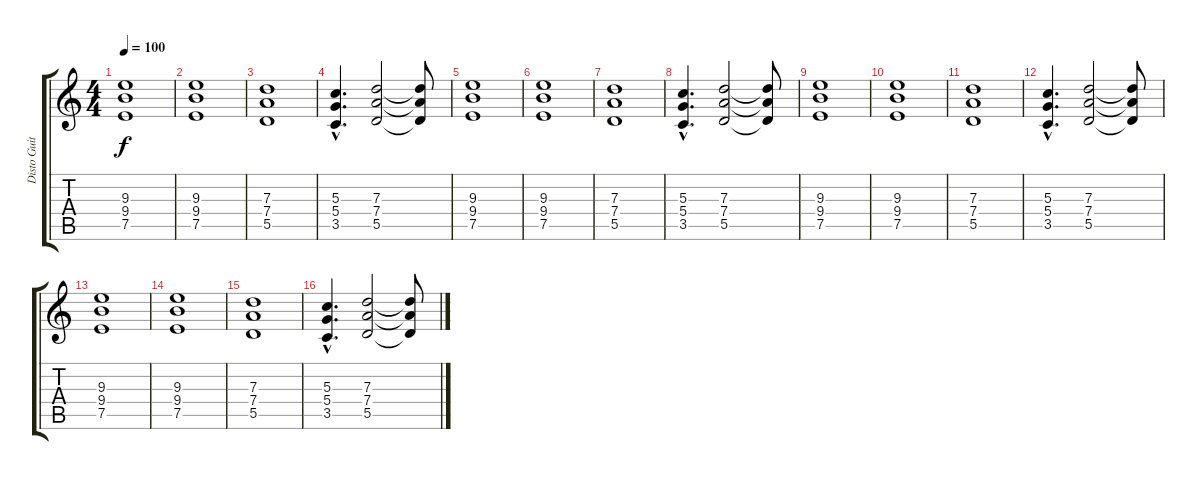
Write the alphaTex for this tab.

\track ("Disto Guitar" "Disto Guit") {instrument distortionguitar}
\staff {score tabs}
\tuning (E4 B3 G3 D3 A2 E2) {hide}
\ts (4 4)
\tempo 100
\clef g2
\ks c
(9.3 9.4 7.5).1{dy f instrument distortionguitar} |
(9.3 9.4 7.5).1 |
(7.3 7.4 5.5).1 |
(5.3{hac} 5.4{hac} 3.5{hac}).4{d} (7.3 7.4 5.5).2 (7.3{t} 7.4{t} 5.5{t}).8 |
(9.3 9.4 7.5).1 |
(9.3 9.4 7.5).1 |
(7.3 7.4 5.5).1 |
(5.3{hac} 5.4{hac} 3.5{hac}).4{d} (7.3 7.4 5.5).2 (7.3{t} 7.4{t} 5.5{t}).8 |
(9.3 9.4 7.5).1 |
(9.3 9.4 7.5).1 |
(7.3 7.4 5.5).1 |
(5.3{hac} 5.4{hac} 3.5{hac}).4{d} (7.3 7.4 5.5).2 (7.3{t} 7.4{t} 5.5{t}).8 |
(9.3 9.4 7.5).1 |
(9.3 9.4 7.5).1 |
(7.3 7.4 5.5).1 |
(5.3{hac} 5.4{hac} 3.5{hac}).4{d} (7.3 7.4 5.5).2 (7.3{t} 7.4{t} 5.5{t}).8
